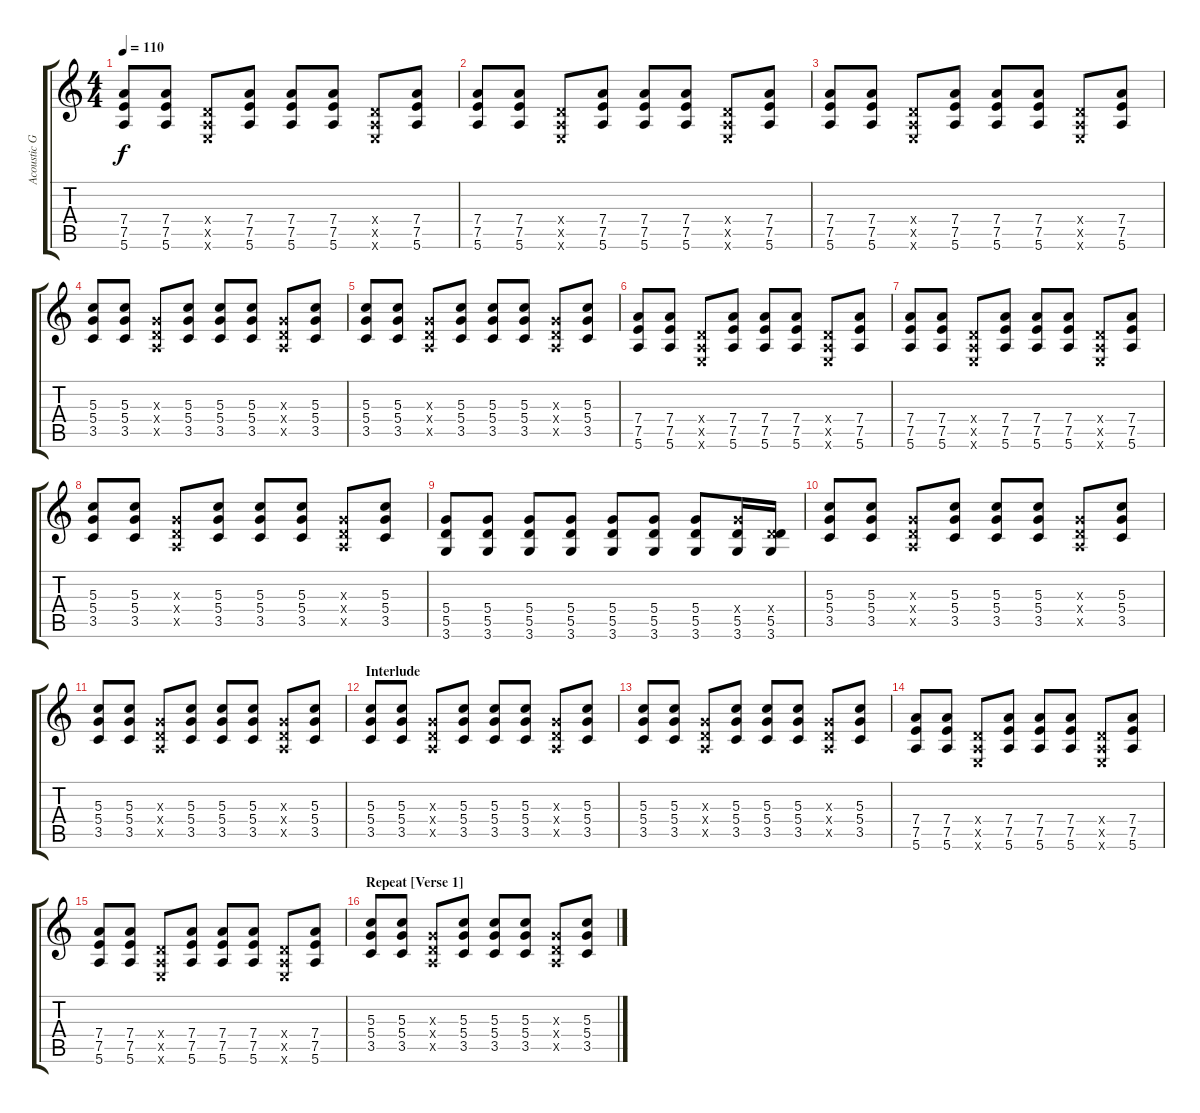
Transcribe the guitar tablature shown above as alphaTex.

\track ("Acoustic Guitar 2" "Acoustic G") {instrument acousticguitarsteel}
\staff {score tabs}
\tuning (E4 B3 G3 D3 A2 E2) {hide}
\ts (4 4)
\tempo 110
\clef g2
\ks c
(7.4 7.5 5.6).8{dy f} (7.4 7.5 5.6).8 (0.4{x} 0.5{x} 0.6{x}).8 (7.4 7.5 5.6).8 (7.4 7.5 5.6).8 (7.4 7.5 5.6).8 (0.4{x} 0.5{x} 0.6{x}).8 (7.4 7.5 5.6).8 |
(7.4 7.5 5.6).8 (7.4 7.5 5.6).8 (0.4{x} 0.5{x} 0.6{x}).8 (7.4 7.5 5.6).8 (7.4 7.5 5.6).8 (7.4 7.5 5.6).8 (0.4{x} 0.5{x} 0.6{x}).8 (7.4 7.5 5.6).8 |
(7.4 7.5 5.6).8 (7.4 7.5 5.6).8 (0.4{x} 0.5{x} 0.6{x}).8 (7.4 7.5 5.6).8 (7.4 7.5 5.6).8 (7.4 7.5 5.6).8 (0.4{x} 0.5{x} 0.6{x}).8 (7.4 7.5 5.6).8 |
(5.3 5.4 3.5).8 (5.3 5.4 3.5).8 (0.3{x} 0.4{x} 0.5{x}).8 (5.3 5.4 3.5).8 (5.3 5.4 3.5).8 (5.3 5.4 3.5).8 (0.3{x} 0.4{x} 0.5{x}).8 (5.3 5.4 3.5).8 |
(5.3 5.4 3.5).8 (5.3 5.4 3.5).8 (0.3{x} 0.4{x} 0.5{x}).8 (5.3 5.4 3.5).8 (5.3 5.4 3.5).8 (5.3 5.4 3.5).8 (0.3{x} 0.4{x} 0.5{x}).8 (5.3 5.4 3.5).8 |
(7.4 7.5 5.6).8 (7.4 7.5 5.6).8 (0.4{x} 0.5{x} 0.6{x}).8 (7.4 7.5 5.6).8 (7.4 7.5 5.6).8 (7.4 7.5 5.6).8 (0.4{x} 0.5{x} 0.6{x}).8 (7.4 7.5 5.6).8 |
(7.4 7.5 5.6).8 (7.4 7.5 5.6).8 (0.4{x} 0.5{x} 0.6{x}).8 (7.4 7.5 5.6).8 (7.4 7.5 5.6).8 (7.4 7.5 5.6).8 (0.4{x} 0.5{x} 0.6{x}).8 (7.4 7.5 5.6).8 |
(5.3 5.4 3.5).8 (5.3 5.4 3.5).8 (0.3{x} 0.4{x} 0.5{x}).8 (5.3 5.4 3.5).8 (5.3 5.4 3.5).8 (5.3 5.4 3.5).8 (0.3{x} 0.4{x} 0.5{x}).8 (5.3 5.4 3.5).8 |
(5.4 5.5 3.6).8 (5.4 5.5 3.6).8 (5.4 5.5 3.6).8 (5.4 5.5 3.6).8 (5.4 5.5 3.6).8 (5.4 5.5 3.6).8 (5.4 5.5 3.6).8 (5.4{x} 5.5 3.6).16 (0.4{x} 5.5 3.6).16 |
(5.3 5.4 3.5).8 (5.3 5.4 3.5).8 (0.3{x} 0.4{x} 0.5{x}).8 (5.3 5.4 3.5).8 (5.3 5.4 3.5).8 (5.3 5.4 3.5).8 (0.3{x} 0.4{x} 0.5{x}).8 (5.3 5.4 3.5).8 |
(5.3 5.4 3.5).8 (5.3 5.4 3.5).8 (0.3{x} 0.4{x} 0.5{x}).8 (5.3 5.4 3.5).8 (5.3 5.4 3.5).8 (5.3 5.4 3.5).8 (0.3{x} 0.4{x} 0.5{x}).8 (5.3 5.4 3.5).8 |
\section ("" "Interlude")
(5.3 5.4 3.5).8 (5.3 5.4 3.5).8 (0.3{x} 0.4{x} 0.5{x}).8 (5.3 5.4 3.5).8 (5.3 5.4 3.5).8 (5.3 5.4 3.5).8 (0.3{x} 0.4{x} 0.5{x}).8 (5.3 5.4 3.5).8 |
(5.3 5.4 3.5).8 (5.3 5.4 3.5).8 (0.3{x} 0.4{x} 0.5{x}).8 (5.3 5.4 3.5).8 (5.3 5.4 3.5).8 (5.3 5.4 3.5).8 (0.3{x} 0.4{x} 0.5{x}).8 (5.3 5.4 3.5).8 |
(7.4 7.5 5.6).8 (7.4 7.5 5.6).8 (0.4{x} 0.5{x} 0.6{x}).8 (7.4 7.5 5.6).8 (7.4 7.5 5.6).8 (7.4 7.5 5.6).8 (0.4{x} 0.5{x} 0.6{x}).8 (7.4 7.5 5.6).8 |
(7.4 7.5 5.6).8 (7.4 7.5 5.6).8 (0.4{x} 0.5{x} 0.6{x}).8 (7.4 7.5 5.6).8 (7.4 7.5 5.6).8 (7.4 7.5 5.6).8 (0.4{x} 0.5{x} 0.6{x}).8 (7.4 7.5 5.6).8 |
\section ("" "Repeat [Verse 1]")
(5.3 5.4 3.5).8 (5.3 5.4 3.5).8 (0.3{x} 0.4{x} 0.5{x}).8 (5.3 5.4 3.5).8 (5.3 5.4 3.5).8 (5.3 5.4 3.5).8 (0.3{x} 0.4{x} 0.5{x}).8 (5.3 5.4 3.5).8
